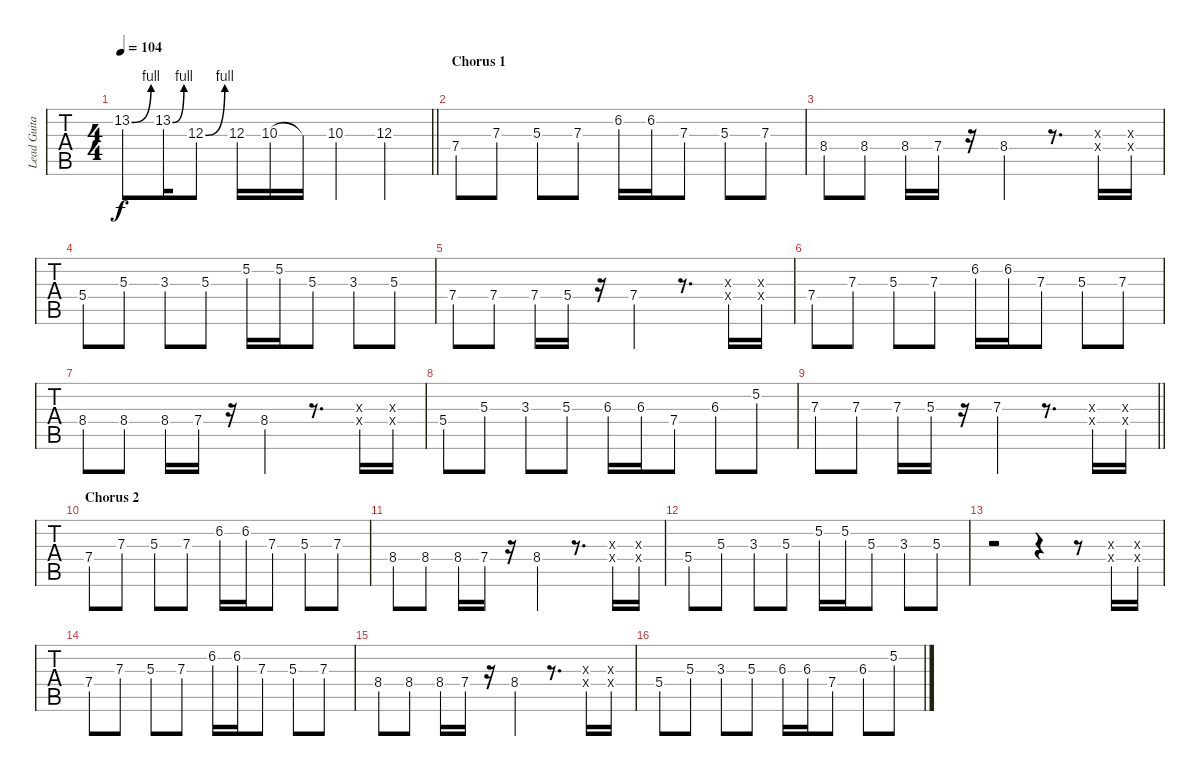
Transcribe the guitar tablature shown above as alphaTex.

\track ("Lead Guitar" "Lead Guita") {instrument overdrivenguitar}
\staff {tabs}
\tuning (E4 B3 G3 D3 A2 E2) {hide}
\ts (4 4)
\tempo 104
\clef g2
\barLineRight lightlight
\ks dminor
13.2{be (bend 0 0 60 4)}.8{dy f} 13.2{be (bend 0 0 60 4)}.16 12.3{be (bend 0 0 60 4)}.8 12.3.16 10.3.16 10.3{t}.16 10.3.4 12.3.4 |
\section ("" "Chorus 1")
7.4.8 7.3{st}.8 5.3{st}.8 7.3.8 6.2.16 6.2.16 7.3{st}.8 5.3{st}.8 7.3.8 |
8.4{st}.8 8.4.8 8.4.16 7.4.16 r.16 8.4.4 r.8{d} (0.3{x} 0.4{x}).16 (0.3{x} 0.4{x}).16 |
5.4.8 5.3{st}.8 3.3{st}.8 5.3.8 5.2.16 5.2.16 5.3{st}.8 3.3{st}.8 5.3.8 |
7.4{st}.8 7.4.8 7.4.16 5.4.16 r.16 7.4.4 r.8{d} (0.3{x} 0.4{x}).16 (0.3{x} 0.4{x}).16 |
7.4.8 7.3{st}.8 5.3{st}.8 7.3.8 6.2.16 6.2.16 7.3{st}.8 5.3{st}.8 7.3.8 |
8.4{st}.8 8.4.8 8.4.16 7.4.16 r.16 8.4.4 r.8{d} (0.3{x} 0.4{x}).16 (0.3{x} 0.4{x}).16 |
5.4.8 5.3{st}.8 3.3{st}.8 5.3.8 6.3.16 6.3.16 7.4.8 6.3{st}.8 5.2.8 |
\barLineRight lightlight
7.3.8 7.3{st}.8 7.3.16 5.3{st}.16 r.16 7.3.4 r.8{d} (0.3{x} 0.4{x}).16 (0.3{x} 0.4{x}).16 |
\section ("" "Chorus 2")
7.4.8 7.3{st}.8 5.3{st}.8 7.3.8 6.2.16 6.2.16 7.3{st}.8 5.3{st}.8 7.3.8 |
8.4{st}.8 8.4.8 8.4.16 7.4.16 r.16 8.4.4 r.8{d} (0.3{x} 0.4{x}).16 (0.3{x} 0.4{x}).16 |
5.4.8 5.3{st}.8 3.3{st}.8 5.3.8 5.2.16 5.2.16 5.3{st}.8 3.3{st}.8 5.3.8 |
r.2 r.4 r.8 (0.3{x} 0.4{x}).16 (0.3{x} 0.4{x}).16 |
7.4.8 7.3{st}.8 5.3{st}.8 7.3.8 6.2.16 6.2.16 7.3{st}.8 5.3{st}.8 7.3.8 |
8.4{st}.8 8.4.8 8.4.16 7.4.16 r.16 8.4.4 r.8{d} (0.3{x} 0.4{x}).16 (0.3{x} 0.4{x}).16 |
5.4.8 5.3{st}.8 3.3{st}.8 5.3.8 6.3.16 6.3.16 7.4.8 6.3{st}.8 5.2.8
